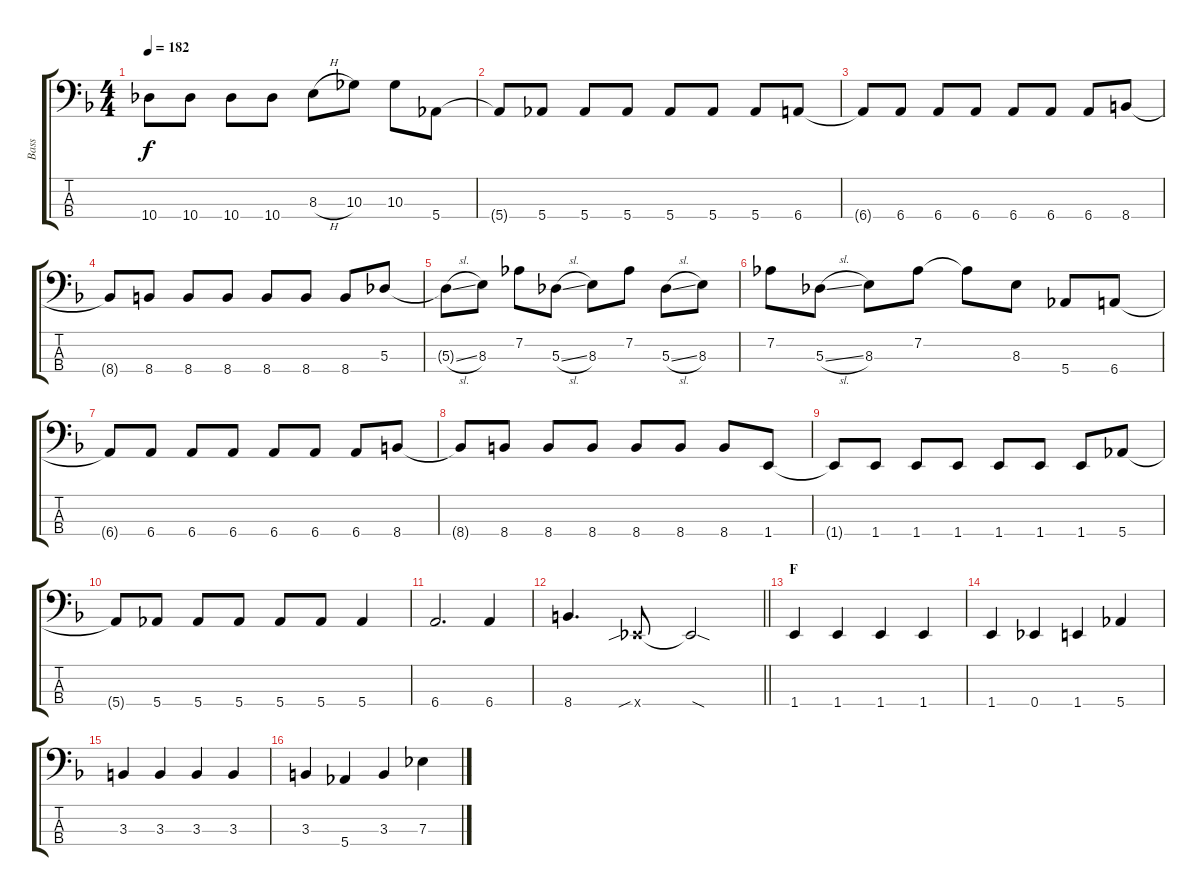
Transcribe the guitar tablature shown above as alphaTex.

\track ("Bass" "Bass") {instrument electricbasspick}
\staff {score tabs}
\tuning (Gb2 Db2 Ab1 Eb1) {hide}
\ts (4 4)
\tempo 182
\clef f4
\ks f
10.4{t}.8{dy f} 10.4.8 10.4.8 10.4.8 8.3{h}.8 10.3.8 10.3.8 5.4.8 |
5.4{t}.8 5.4.8 5.4.8 5.4.8 5.4.8 5.4.8 5.4.8 6.4.8 |
6.4{t}.8 6.4.8 6.4.8 6.4.8 6.4.8 6.4.8 6.4.8 8.4.8 |
8.4{t}.8 8.4.8 8.4.8 8.4.8 8.4.8 8.4.8 8.4.8 5.3.8 |
5.3{sl t}.8 8.3.8 7.2.8 5.3{sl}.8 8.3.8 7.2.8 5.3{sl}.8 8.3.8 |
7.2.8 5.3{sl}.8 8.3.8 7.2.8 7.2{t}.8 8.3.8 5.4.8 6.4.8 |
6.4{t}.8 6.4.8 6.4.8 6.4.8 6.4.8 6.4.8 6.4.8 8.4.8 |
8.4{t}.8 8.4.8 8.4.8 8.4.8 8.4.8 8.4.8 8.4.8 1.4.8 |
1.4{t}.8 1.4.8 1.4.8 1.4.8 1.4.8 1.4.8 1.4.8 5.4.8 |
5.4{t}.8 5.4.8 5.4.8 5.4.8 5.4.8 5.4.8 5.4.4 |
6.4.2{d} 6.4.4 |
\barLineRight lightlight
8.4.4{d} 0.4{sib x}.8 0.4{sod t}.2 |
\section ("" "F")
1.4.4 1.4.4 1.4.4 1.4.4 |
1.4.4 0.4.4 1.4.4 5.4.4 |
3.3.4 3.3.4 3.3.4 3.3.4 |
3.3.4 5.4.4 3.3.4 7.3.4
